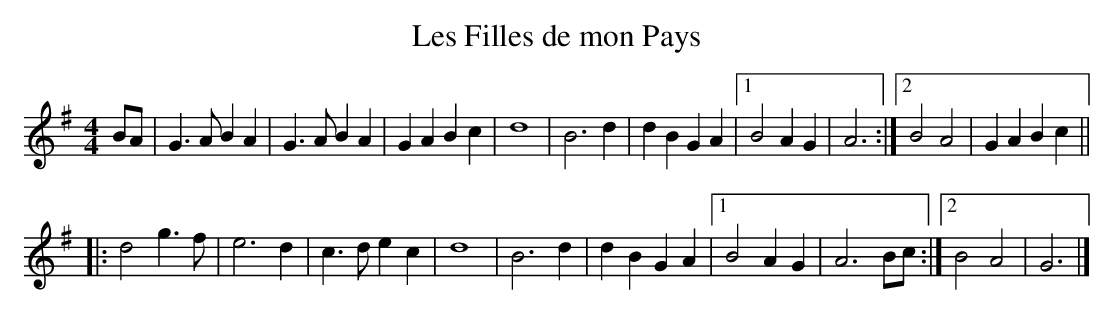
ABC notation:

X:1
T:Les Filles de mon Pays
M:4/4
L:1/4
K:G
B/A/ |\
G>ABA | G>ABA | GABc | d4 |\
B3d | dBGA |1 B2AG | A3 :|2 B2A2 | GABc ||
|:\
d2 g>f | e3d | c>dec | d4 |\
B3d | dBGA |1 B2AG | A3B/c/ :|2 B2A2 | G3 |]
